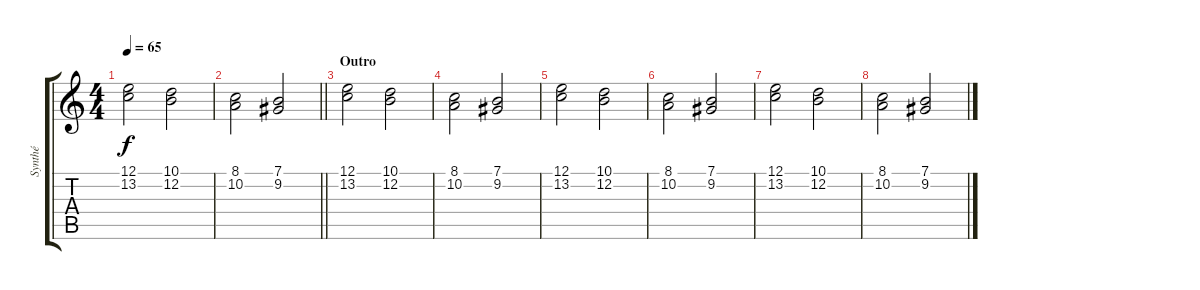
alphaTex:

\track ("Synthé" "Synthé") {instrument stringensemble1}
\staff {score tabs}
\tuning (E4 B3 G3 D3 A2 E2) {hide}
\ts (4 4)
\tempo 65
\clef g2
\ks c
(12.1 13.2).2{dy f} (10.1 12.2).2 |
\barLineRight lightlight
(8.1 10.2).2 (7.1 9.2).2 |
\section ("" "Outro")
(12.1 13.2).2{volume 3} (10.1 12.2).2 |
(8.1 10.2).2 (7.1 9.2).2 |
(12.1 13.2).2 (10.1 12.2).2 |
(8.1 10.2).2 (7.1 9.2).2 |
(12.1 13.2).2{volume 0} (10.1 12.2).2 |
(8.1 10.2).2 (7.1 9.2).2
